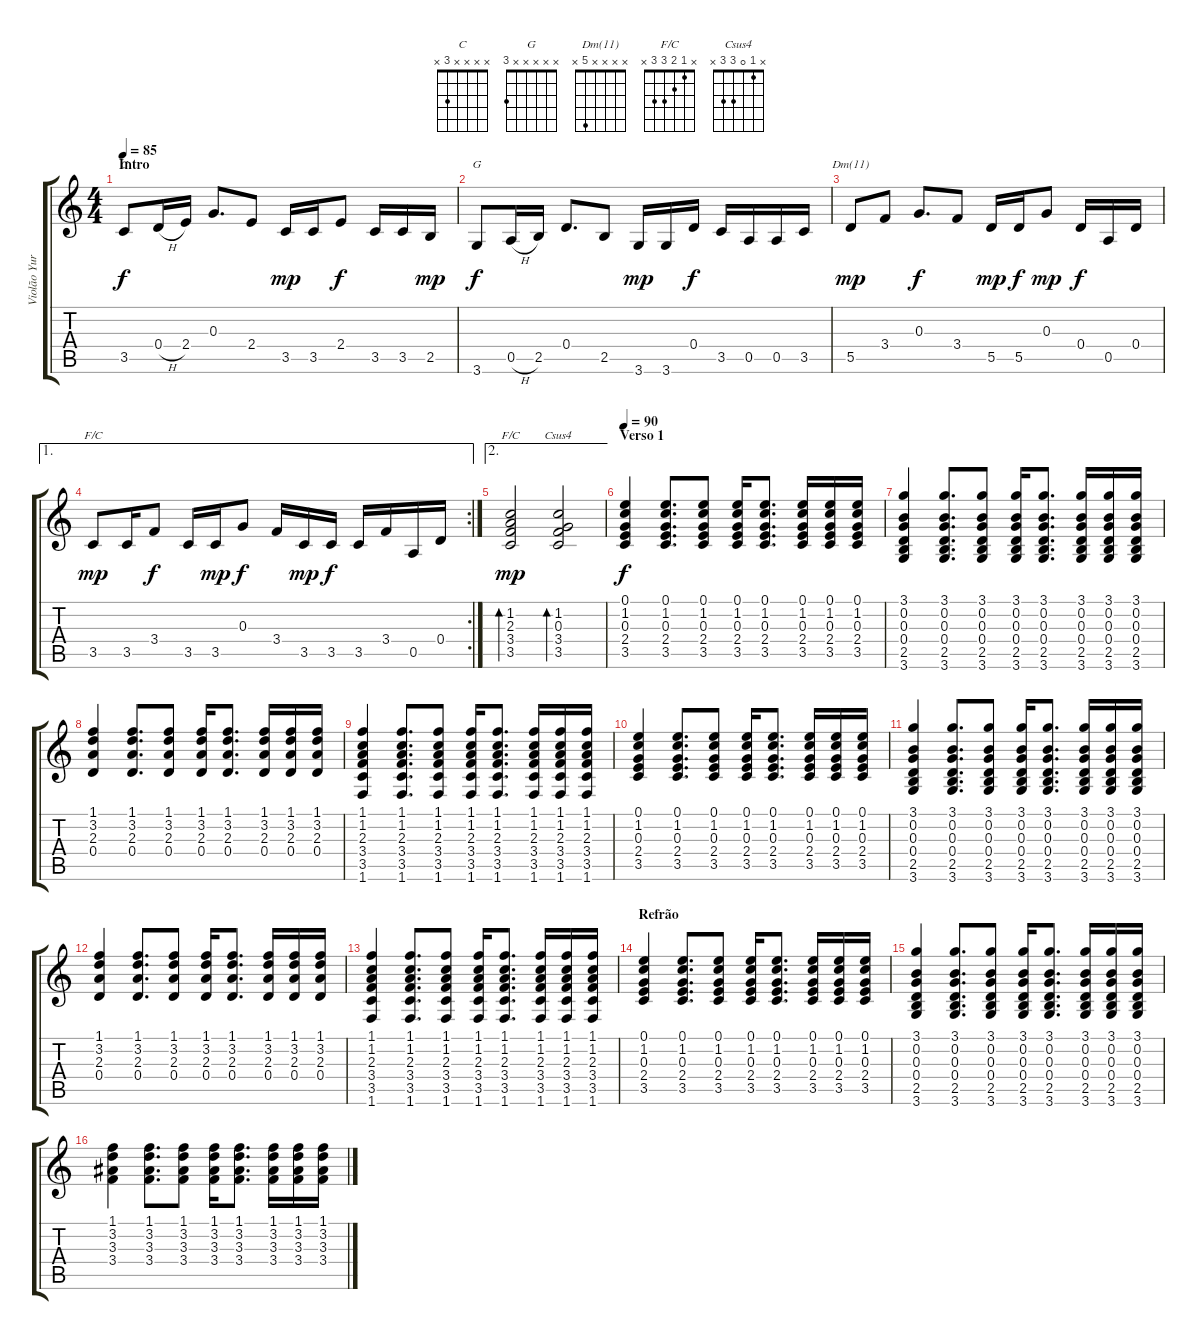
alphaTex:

\track ("Violão Yuri" "Violão Yur") {instrument acousticguitarnylon}
\staff {score tabs}
\tuning (E4 B3 G3 D3 A2 E2) {hide}
\chord ("C" x x x x 3 x)
\chord ("G" x x x x x 3)
\chord ("Dm(11)" x x x x 5 x)
\chord ("F/C" x x x x 3 x)
\chord ("F/C" x 1 2 3 3 x)
\chord ("Csus4" x 1 0 3 3 x)
\ts (4 4)
\section ("" "Intro")
\tempo 85
\clef g2
\ks c
3.5.8{ch "C" dy f instrument acousticguitarnylon} 0.4{h}.16 2.4.16 0.3.8{d} 2.4.8 3.5.16{dy mp} 3.5.16 2.4.8{dy f} 3.5.16 3.5.16 2.5.16{dy mp} |
3.6.8{ch "G" dy f} 0.5{h}.16 2.5.16 0.4.8{d} 2.5.8 3.6.16{dy mp} 3.6.16 0.4.16{dy f} 3.5.16 0.5.16 0.5.16 3.5.16 |
5.5.8{ch "Dm(11)" dy mp} 3.4.8 0.3.8{d dy f} 3.4.8 5.5.16{dy mp} 5.5.16{dy f} 0.3.8{dy mp} 0.4.16{dy f} 0.5.16 0.4.16 |
\ae 1
\rc 2
3.5.8{ch "F/C" dy mp} 3.5.16 3.4.8{dy f} 3.5.16 3.5.16{dy mp} 0.3.8{dy f} 3.4.16 3.5.16{dy mp} 3.5.16{dy f} 3.5.16 3.4.16 0.5.16 0.4.16 |
\ae 2
(1.2 2.3 3.4 3.5).2{bd 240 ch "F/C" dy mp} (1.2 0.3 3.4 3.5).2{bd 240 ch "Csus4"} |
\section ("" "Verso 1")
\tempo 90
(0.1 1.2 0.3 2.4 3.5).4{dy f} (0.1 1.2 0.3 2.4 3.5).8{d} (0.1 1.2 0.3 2.4 3.5).8 (0.1 1.2 0.3 2.4 3.5).16 (0.1 1.2 0.3 2.4 3.5).8{d} (0.1 1.2 0.3 2.4 3.5).16 (0.1 1.2 0.3 2.4 3.5).16 (0.1 1.2 0.3 2.4 3.5).16 |
(3.1 0.2 0.3 0.4 2.5 3.6).4 (3.1 0.2 0.3 0.4 2.5 3.6).8{d} (3.1 0.2 0.3 0.4 2.5 3.6).8 (3.1 0.2 0.3 0.4 2.5 3.6).16 (3.1 0.2 0.3 0.4 2.5 3.6).8{d} (3.1 0.2 0.3 0.4 2.5 3.6).16 (3.1 0.2 0.3 0.4 2.5 3.6).16 (3.1 0.2 0.3 0.4 2.5 3.6).16 |
(1.1 3.2 2.3 0.4).4 (1.1 3.2 2.3 0.4).8{d} (1.1 3.2 2.3 0.4).8 (1.1 3.2 2.3 0.4).16 (1.1 3.2 2.3 0.4).8{d} (1.1 3.2 2.3 0.4).16 (1.1 3.2 2.3 0.4).16 (1.1 3.2 2.3 0.4).16 |
(1.1 1.2 2.3 3.4 3.5 1.6).4 (1.1 1.2 2.3 3.4 3.5 1.6).8{d} (1.1 1.2 2.3 3.4 3.5 1.6).8 (1.1 1.2 2.3 3.4 3.5 1.6).16 (1.1 1.2 2.3 3.4 3.5 1.6).8{d} (1.1 1.2 2.3 3.4 3.5 1.6).16 (1.1 1.2 2.3 3.4 3.5 1.6).16 (1.1 1.2 2.3 3.4 3.5 1.6).16 |
(0.1 1.2 0.3 2.4 3.5).4 (0.1 1.2 0.3 2.4 3.5).8{d} (0.1 1.2 0.3 2.4 3.5).8 (0.1 1.2 0.3 2.4 3.5).16 (0.1 1.2 0.3 2.4 3.5).8{d} (0.1 1.2 0.3 2.4 3.5).16 (0.1 1.2 0.3 2.4 3.5).16 (0.1 1.2 0.3 2.4 3.5).16 |
(3.1 0.2 0.3 0.4 2.5 3.6).4 (3.1 0.2 0.3 0.4 2.5 3.6).8{d} (3.1 0.2 0.3 0.4 2.5 3.6).8 (3.1 0.2 0.3 0.4 2.5 3.6).16 (3.1 0.2 0.3 0.4 2.5 3.6).8{d} (3.1 0.2 0.3 0.4 2.5 3.6).16 (3.1 0.2 0.3 0.4 2.5 3.6).16 (3.1 0.2 0.3 0.4 2.5 3.6).16 |
(1.1 3.2 2.3 0.4).4 (1.1 3.2 2.3 0.4).8{d} (1.1 3.2 2.3 0.4).8 (1.1 3.2 2.3 0.4).16 (1.1 3.2 2.3 0.4).8{d} (1.1 3.2 2.3 0.4).16 (1.1 3.2 2.3 0.4).16 (1.1 3.2 2.3 0.4).16 |
(1.1 1.2 2.3 3.4 3.5 1.6).4 (1.1 1.2 2.3 3.4 3.5 1.6).8{d} (1.1 1.2 2.3 3.4 3.5 1.6).8 (1.1 1.2 2.3 3.4 3.5 1.6).16 (1.1 1.2 2.3 3.4 3.5 1.6).8{d} (1.1 1.2 2.3 3.4 3.5 1.6).16 (1.1 1.2 2.3 3.4 3.5 1.6).16 (1.1 1.2 2.3 3.4 3.5 1.6).16 |
\section ("" "Refrão")
(0.1 1.2 0.3 2.4 3.5).4 (0.1 1.2 0.3 2.4 3.5).8{d} (0.1 1.2 0.3 2.4 3.5).8 (0.1 1.2 0.3 2.4 3.5).16 (0.1 1.2 0.3 2.4 3.5).8{d} (0.1 1.2 0.3 2.4 3.5).16 (0.1 1.2 0.3 2.4 3.5).16 (0.1 1.2 0.3 2.4 3.5).16 |
(3.1 0.2 0.3 0.4 2.5 3.6).4 (3.1 0.2 0.3 0.4 2.5 3.6).8{d} (3.1 0.2 0.3 0.4 2.5 3.6).8 (3.1 0.2 0.3 0.4 2.5 3.6).16 (3.1 0.2 0.3 0.4 2.5 3.6).8{d} (3.1 0.2 0.3 0.4 2.5 3.6).16 (3.1 0.2 0.3 0.4 2.5 3.6).16 (3.1 0.2 0.3 0.4 2.5 3.6).16 |
(1.1 3.2 3.3 3.4).4 (1.1 3.2 3.3 3.4).8{d} (1.1 3.2 3.3 3.4).8 (1.1 3.2 3.3 3.4).16 (1.1 3.2 3.3 3.4).8{d} (1.1 3.2 3.3 3.4).16 (1.1 3.2 3.3 3.4).16 (1.1 3.2 3.3 3.4).16
